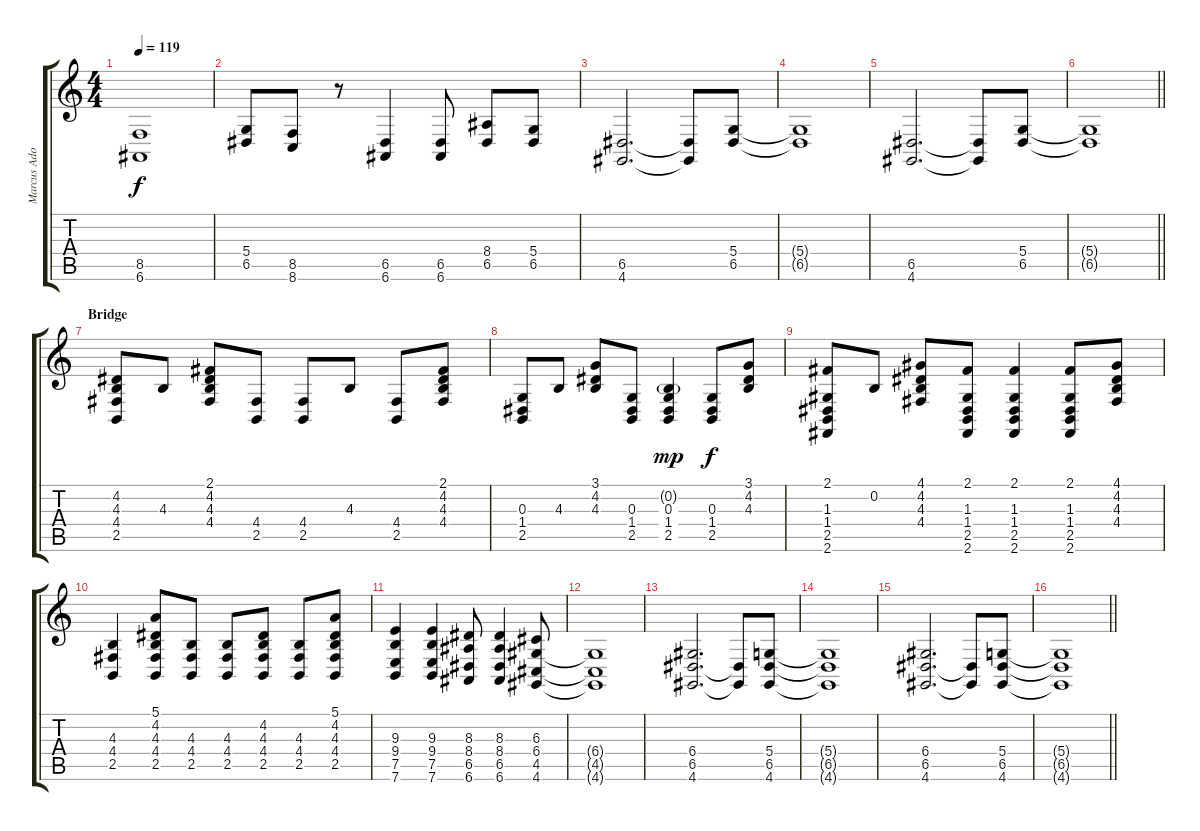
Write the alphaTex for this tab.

\track ("Marcus Adoro(Synth)" "Marcus Ado") {instrument lead8bassandlead}
\staff {score tabs}
\tuning (E4 B3 G3 D3 A2 E2) {hide}
\ts (4 4)
\tempo 119
\clef g2
\ks c
(8.5 6.6).1{dy f instrument pad5bowed} |
(5.4 6.5).8 (8.5 8.6).8 r.8 (6.5 6.6).4 (6.5 6.6).8 (8.4 6.5).8 (5.4 6.5).8 |
(6.5 4.6).2{d instrument lead8bassandlead} (6.5{t} 4.6{t}).8 (5.4 6.5).8 |
(5.4{t} 6.5{t}).1 |
(6.5 4.6).2{d} (6.5{t} 4.6{t}).8 (5.4 6.5).8 |
\barLineRight lightlight
(5.4{t} 6.5{t}).1 |
\section ("" "Bridge")
(4.2 4.3 4.4 2.5).8 4.3.8 (2.1 4.2 4.3 4.4).8 (4.4 2.5).8 (4.4 2.5).8 4.3.8 (4.4 2.5).8 (2.1 4.2 4.3 4.4).8 |
(0.3 1.4 2.5).8 4.3.8 (3.1 4.2 4.3).8 (0.3 1.4 2.5).8 (0.2{g} 0.3 1.4 2.5).4{dy mp} (0.3 1.4 2.5).8{dy f} (3.1 4.2 4.3).8 |
(2.1 1.3 1.4 2.5 2.6).8 0.2.8 (4.1 4.2 4.3 4.4).8 (2.1 1.3 1.4 2.5 2.6).8 (2.1 1.3 1.4 2.5 2.6).4 (2.1 1.3 1.4 2.5 2.6).8 (4.1 4.2 4.3 4.4).8 |
(4.3 4.4 2.5).4 (5.1 4.2 4.3 4.4 2.5).8 (4.3 4.4 2.5).8 (4.3 4.4 2.5).8 (4.2 4.3 4.4 2.5).8 (4.3 4.4 2.5).8 (5.1 4.2 4.3 4.4 2.5).8 |
(9.3 9.4 7.5 7.6).4 (9.3 9.4 7.5 7.6).4 (8.3 8.4 6.5 6.6).8 (8.3 8.4 6.5 6.6).4 (6.3 6.4 4.5 4.6).8 |
(6.4{t} 4.5{t} 4.6{t}).1 |
(6.4 6.5 4.6).2{d} (6.5{t} 4.6{t}).8 (5.4 6.5 4.6).8 |
(5.4{t} 6.5{t} 4.6{t}).1 |
(6.4 6.5 4.6).2{d} (6.5{t} 4.6{t}).8 (5.4 6.5 4.6).8 |
\barLineRight lightlight
(5.4{t} 6.5{t} 4.6{t}).1
